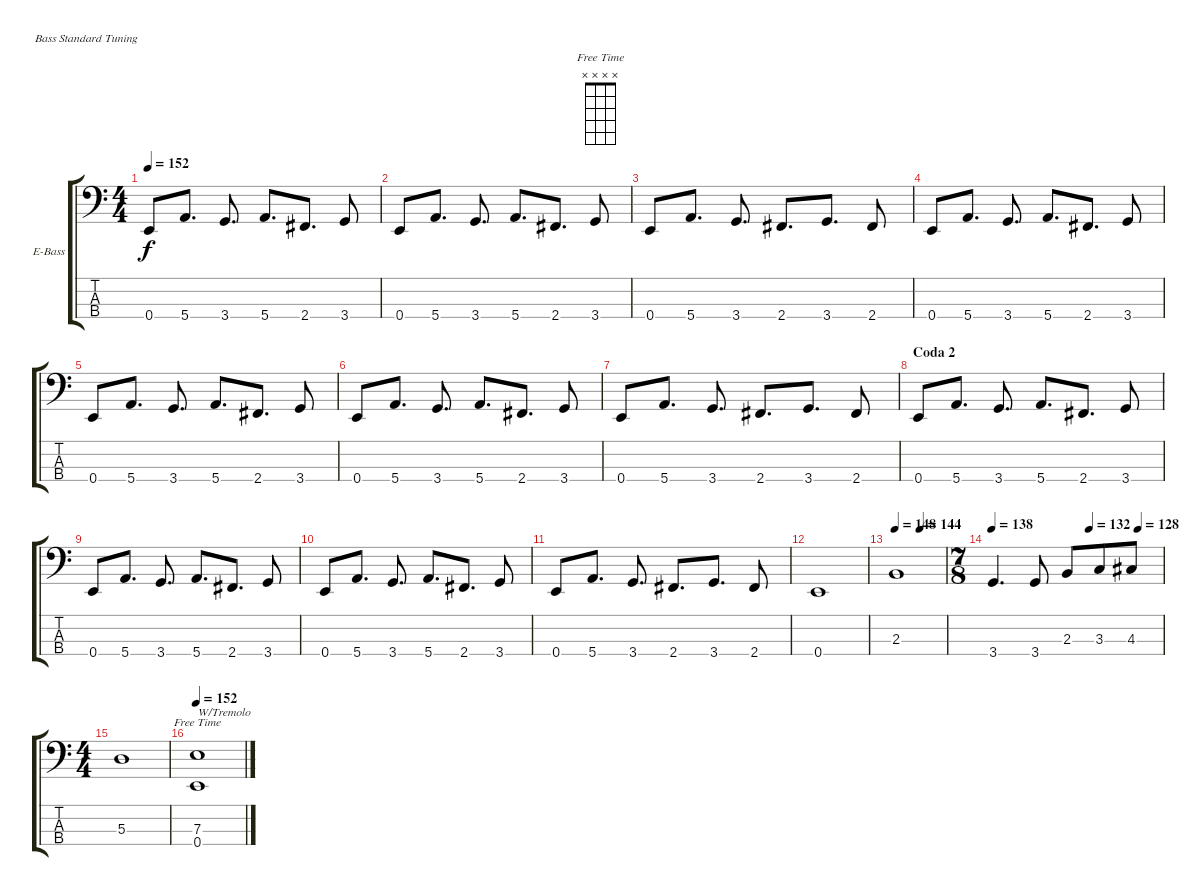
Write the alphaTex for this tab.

\bracketExtendMode groupsimilarinstruments
\firstSystemTrackNameOrientation horizontal
\otherSystemsTrackNameOrientation horizontal
\track ("Bass" "E-Bass") {instrument electricbassfinger}
\staff {score tabs}
\tuning (G2 D2 A1 E1)
\chord ("Free Time" x x x x)
\ts (4 4)
\tempo 152
\clef f4
\ks c
0.4.8{dy f} 5.4.8{d} 3.4.8{d} 5.4.8{d} 2.4.8{d} 3.4.8 |
0.4.8 5.4.8{d} 3.4.8{d} 5.4.8{d} 2.4.8{d} 3.4.8 |
0.4.8 5.4.8{d} 3.4.8{d} 2.4.8{d} 3.4.8{d} 2.4.8 |
0.4.8 5.4.8{d} 3.4.8{d} 5.4.8{d} 2.4.8{d} 3.4.8 |
0.4.8 5.4.8{d} 3.4.8{d} 5.4.8{d} 2.4.8{d} 3.4.8 |
0.4.8 5.4.8{d} 3.4.8{d} 5.4.8{d} 2.4.8{d} 3.4.8 |
0.4.8 5.4.8{d} 3.4.8{d} 2.4.8{d} 3.4.8{d} 2.4.8 |
\section ("" "Coda 2")
0.4.8 5.4.8{d} 3.4.8{d} 5.4.8{d} 2.4.8{d} 3.4.8 |
0.4.8 5.4.8{d} 3.4.8{d} 5.4.8{d} 2.4.8{d} 3.4.8 |
0.4.8 5.4.8{d} 3.4.8{d} 5.4.8{d} 2.4.8{d} 3.4.8 |
0.4.8 5.4.8{d} 3.4.8{d} 2.4.8{d} 3.4.8{d} 2.4.8 |
0.4.1 |
\tempo 148
\tempo (144 0.5)
2.3.1 |
\ts (7 8)
\tempo 138
\tempo (132 0.571429)
\tempo (128 0.857143)
3.4.4{d} 3.4.8 2.3.8 3.3.8 4.3.8 |
\ts (4 4)
5.3.1 |
\tempo 152
(7.3 0.4).1{ch "Free Time" txt "W/Tremolo"}
